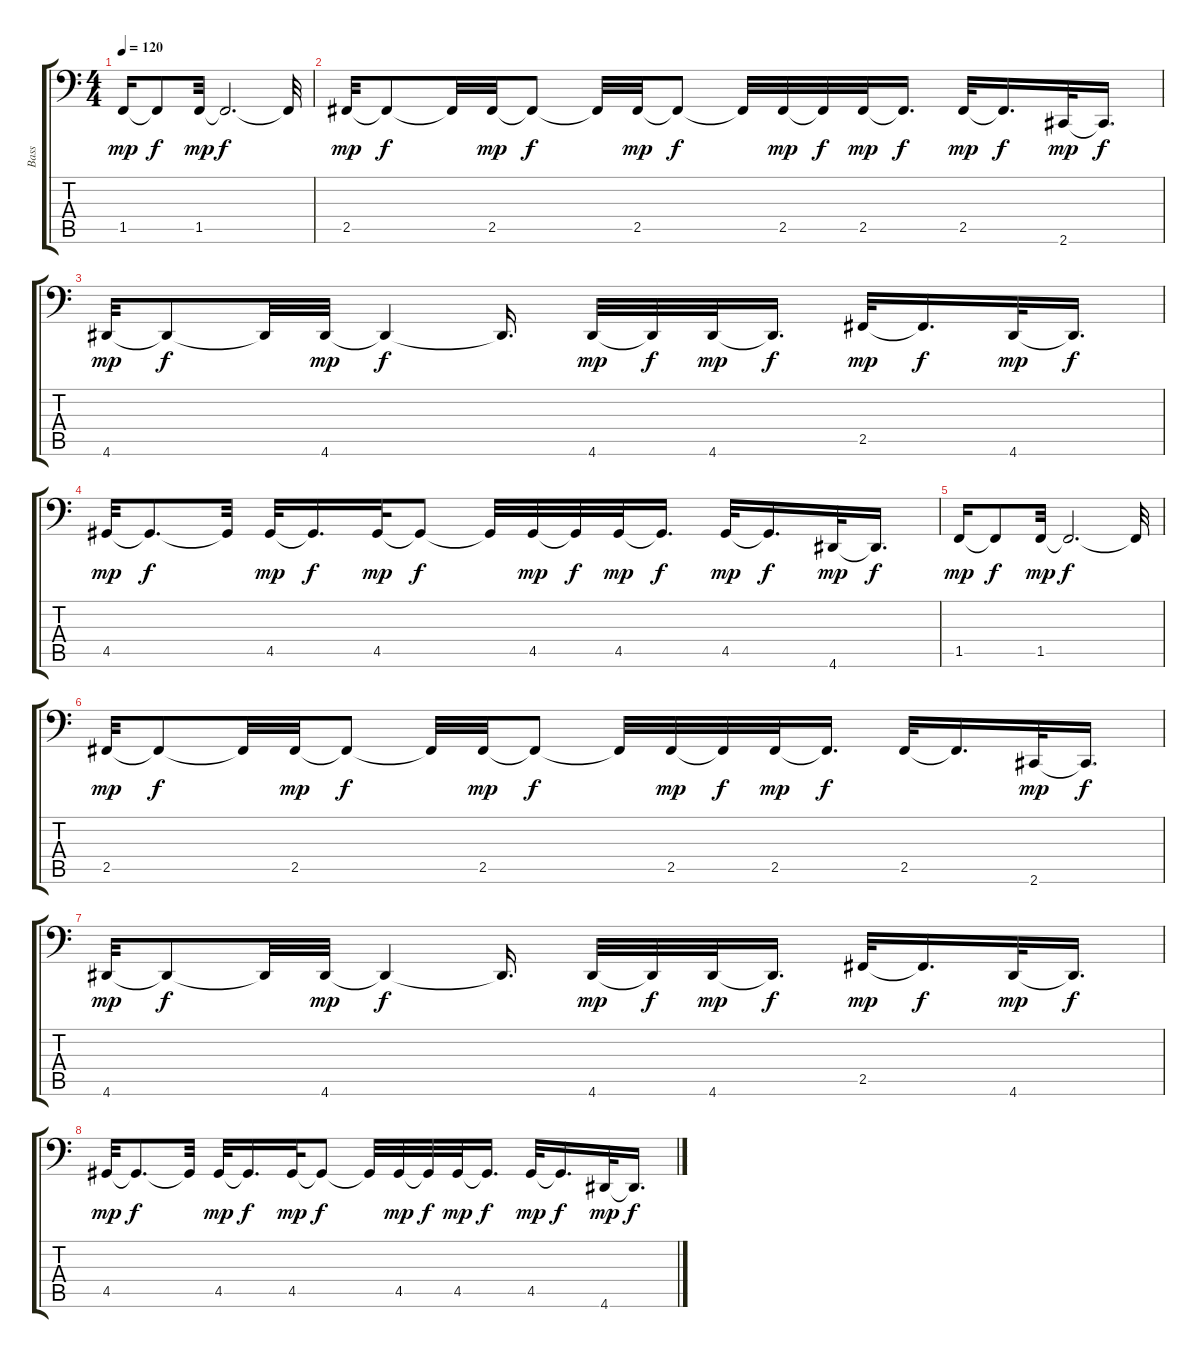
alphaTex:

\track ("Bass" "Bass") {instrument slapbass1}
\staff {score tabs}
\tuning (C3 G2 D2 A1 E1 B0) {hide}
\ts (4 4)
\tempo 120
\clef f4
\ks c
1.5.16{dy mp} 1.5{t}.8{dy f} 1.5.32{dy mp} 1.5{t}.2{d dy f} 1.5{t}.32 |
2.5.32{dy mp} 2.5{t}.8{dy f} 2.5{t}.32 2.5.32{dy mp} 2.5{t}.8{dy f} 2.5{t}.32 2.5.32{dy mp} 2.5{t}.8{dy f} 2.5{t}.32 2.5.32{dy mp} 2.5{t}.32{dy f} 2.5.32{dy mp} 2.5{t}.16{d dy f} 2.5.32{dy mp} 2.5{t}.16{d dy f} 2.6.32{dy mp} 2.6{t}.16{d dy f} |
4.6.32{dy mp} 4.6{t}.8{dy f} 4.6{t}.32 4.6.32{dy mp} 4.6{t}.4{dy f} 4.6{t}.16{d} 4.6.32{dy mp} 4.6{t}.32{dy f} 4.6.32{dy mp} 4.6{t}.16{d dy f} 2.5.32{dy mp} 2.5{t}.16{d dy f} 4.6.32{dy mp} 4.6{t}.16{d dy f} |
4.5.32{dy mp} 4.5{t}.8{d dy f} 4.5{t}.32 4.5.32{dy mp} 4.5{t}.16{d dy f} 4.5.32{dy mp} 4.5{t}.8{dy f} 4.5{t}.32 4.5.32{dy mp} 4.5{t}.32{dy f} 4.5.32{dy mp} 4.5{t}.16{d dy f} 4.5.32{dy mp} 4.5{t}.16{d dy f} 4.6.32{dy mp} 4.6{t}.16{d dy f} |
1.5.16{dy mp} 1.5{t}.8{dy f} 1.5.32{dy mp} 1.5{t}.2{d dy f} 1.5{t}.32 |
2.5.32{dy mp} 2.5{t}.8{dy f} 2.5{t}.32 2.5.32{dy mp} 2.5{t}.8{dy f} 2.5{t}.32 2.5.32{dy mp} 2.5{t}.8{dy f} 2.5{t}.32 2.5.32{dy mp} 2.5{t}.32{dy f} 2.5.32{dy mp} 2.5{t}.16{d dy f} 2.5.32 2.5{t}.16{d} 2.6.32{dy mp} 2.6{t}.16{d dy f} |
4.6.32{dy mp} 4.6{t}.8{dy f} 4.6{t}.32 4.6.32{dy mp} 4.6{t}.4{dy f} 4.6{t}.16{d} 4.6.32{dy mp} 4.6{t}.32{dy f} 4.6.32{dy mp} 4.6{t}.16{d dy f} 2.5.32{dy mp} 2.5{t}.16{d dy f} 4.6.32{dy mp} 4.6{t}.16{d dy f} |
4.5.32{dy mp} 4.5{t}.8{d dy f} 4.5{t}.32 4.5.32{dy mp} 4.5{t}.16{d dy f} 4.5.32{dy mp} 4.5{t}.8{dy f} 4.5{t}.32 4.5.32{dy mp} 4.5{t}.32{dy f} 4.5.32{dy mp} 4.5{t}.16{d dy f} 4.5.32{dy mp} 4.5{t}.16{d dy f} 4.6.32{dy mp} 4.6{t}.16{d dy f}
